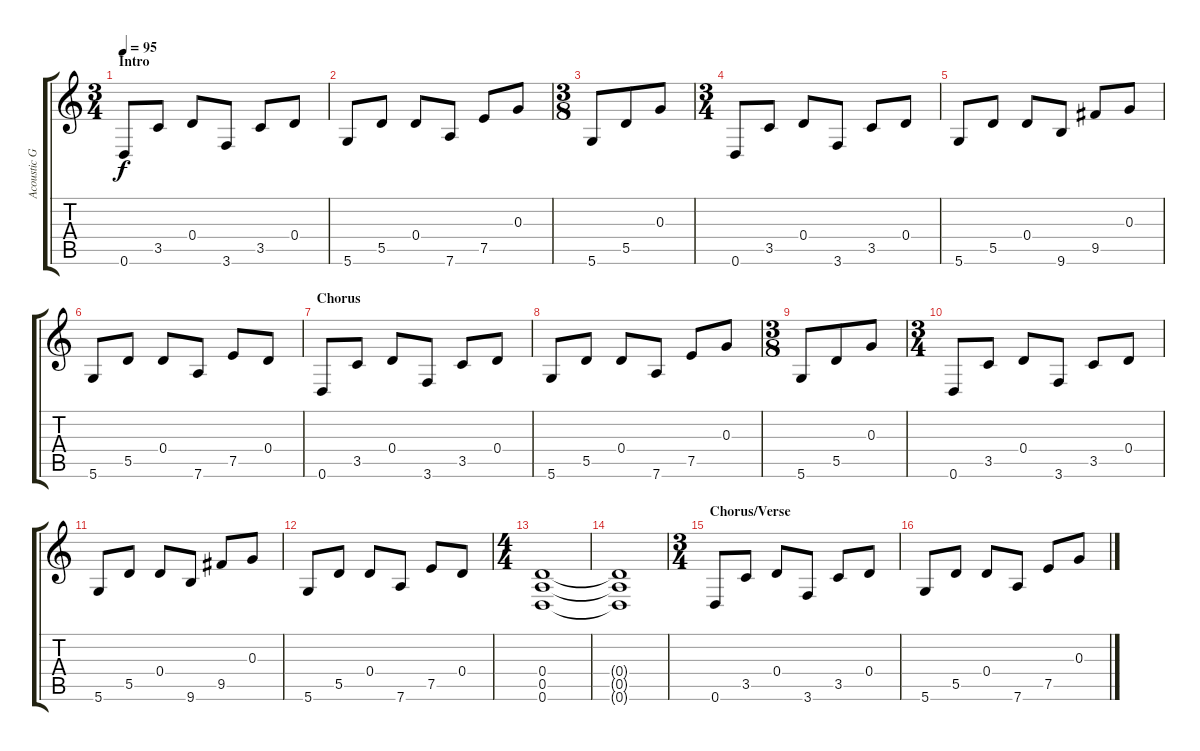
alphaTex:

\track ("Acoustic Guitar (Nylon)" "Acoustic G") {instrument acousticguitarnylon}
\staff {score tabs}
\tuning (E4 B3 G3 D3 A2 D2) {hide}
\ts (3 4)
\section ("" "Intro")
\tempo 95
\clef g2
\ks c
0.6.8{dy f instrument acousticguitarnylon} 3.5.8 0.4.8 3.6.8 3.5.8 0.4.8 |
5.6.8 5.5.8 0.4.8 7.6.8 7.5.8 0.3.8 |
\ts (3 8)
5.6.8 5.5.8 0.3.8 |
\ts (3 4)
0.6.8 3.5.8 0.4.8 3.6.8 3.5.8 0.4.8 |
5.6.8 5.5.8 0.4.8 9.6.8 9.5.8 0.3.8 |
5.6.8 5.5.8 0.4.8 7.6.8 7.5.8 0.4.8 |
\section ("" "Chorus")
0.6.8 3.5.8 0.4.8 3.6.8 3.5.8 0.4.8 |
5.6.8 5.5.8 0.4.8 7.6.8 7.5.8 0.3.8 |
\ts (3 8)
5.6.8 5.5.8 0.3.8 |
\ts (3 4)
0.6.8 3.5.8 0.4.8 3.6.8 3.5.8 0.4.8 |
5.6.8 5.5.8 0.4.8 9.6.8 9.5.8 0.3.8 |
5.6.8 5.5.8 0.4.8 7.6.8 7.5.8 0.4.8 |
\ts (4 4)
(0.4 0.5 0.6).1 |
(0.4{t} 0.5{t} 0.6{t}).1 |
\ts (3 4)
\section ("" "Chorus/Verse")
0.6.8 3.5.8 0.4.8 3.6.8 3.5.8 0.4.8 |
5.6.8 5.5.8 0.4.8 7.6.8 7.5.8 0.3.8
